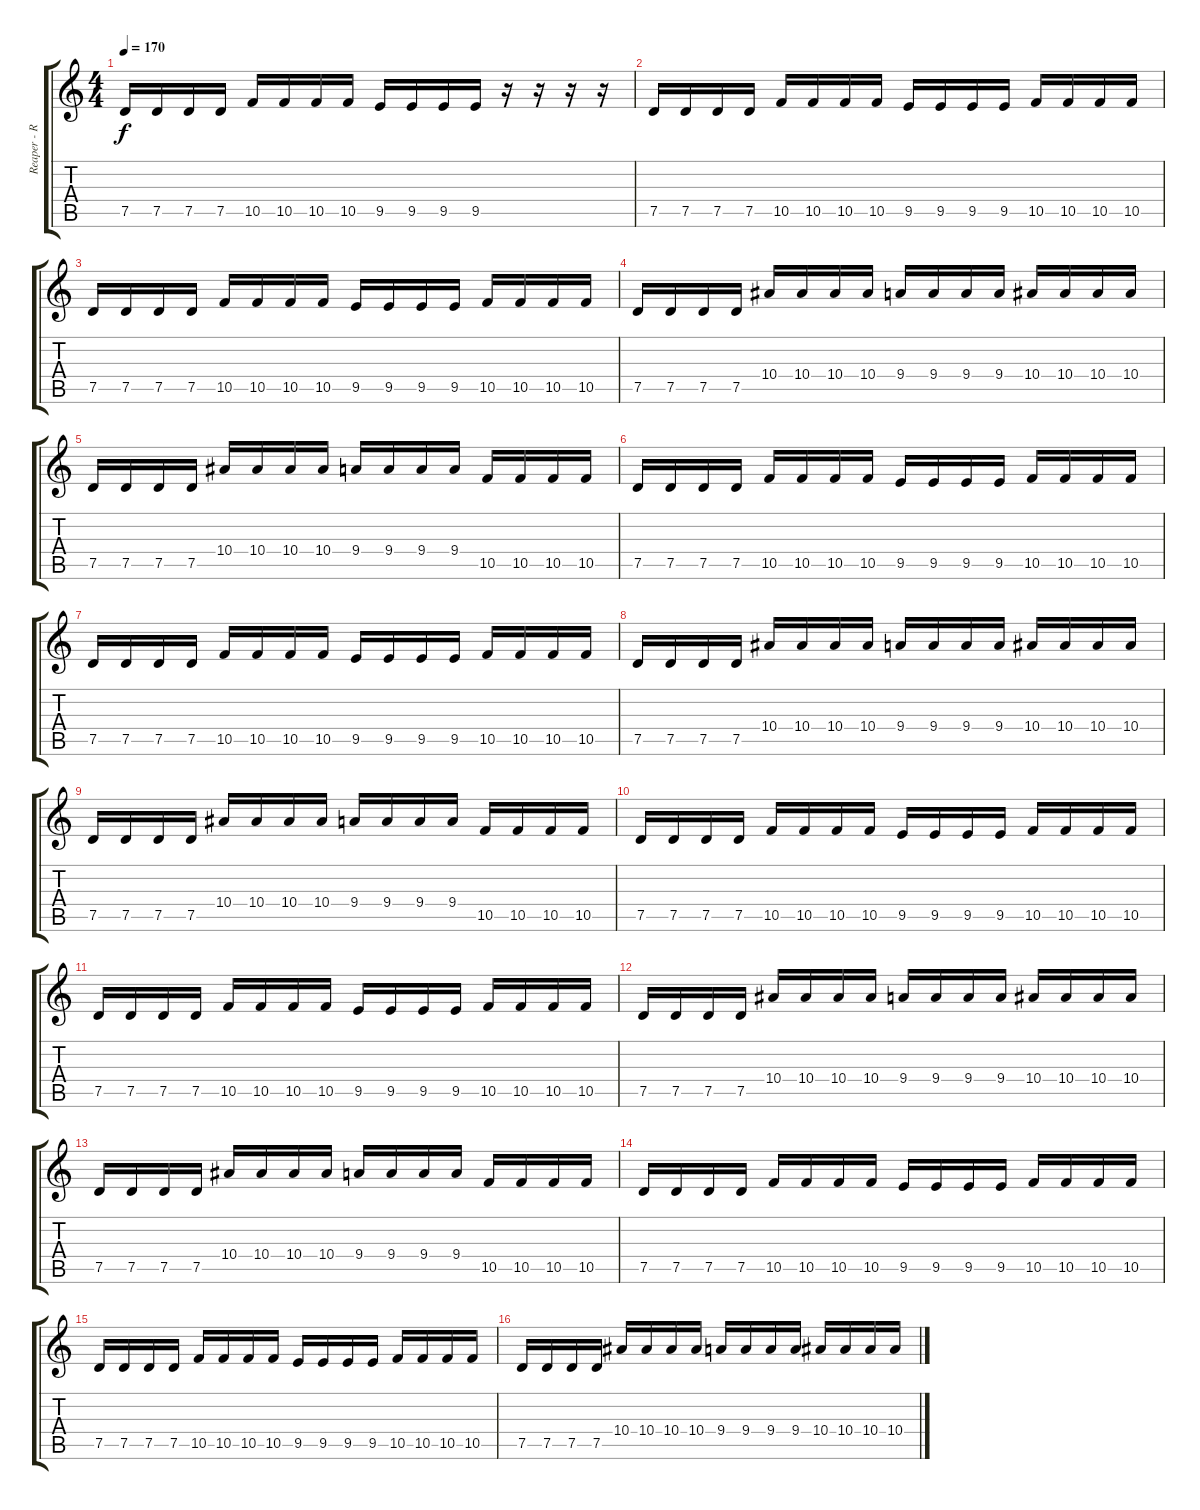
\track ("Reaper - Right" "Reaper - R") {instrument overdrivenguitar}
\staff {score tabs}
\tuning (D4 A3 F3 C3 G2 C2) {hide}
\ts (4 4)
\tempo 170
\clef g2
\ks c
7.5.16{dy f} 7.5.16 7.5.16 7.5.16 10.5.16 10.5.16 10.5.16 10.5.16 9.5.16 9.5.16 9.5.16 9.5.16 r.16 r.16 r.16 r.16 |
7.5.16 7.5.16 7.5.16 7.5.16 10.5.16 10.5.16 10.5.16 10.5.16 9.5.16 9.5.16 9.5.16 9.5.16 10.5.16 10.5.16 10.5.16 10.5.16 |
7.5.16 7.5.16 7.5.16 7.5.16 10.5.16 10.5.16 10.5.16 10.5.16 9.5.16 9.5.16 9.5.16 9.5.16 10.5.16 10.5.16 10.5.16 10.5.16 |
7.5.16 7.5.16 7.5.16 7.5.16 10.4.16 10.4.16 10.4.16 10.4.16 9.4.16 9.4.16 9.4.16 9.4.16 10.4.16 10.4.16 10.4.16 10.4.16 |
7.5.16 7.5.16 7.5.16 7.5.16 10.4.16 10.4.16 10.4.16 10.4.16 9.4.16 9.4.16 9.4.16 9.4.16 10.5.16 10.5.16 10.5.16 10.5.16 |
7.5.16 7.5.16 7.5.16 7.5.16 10.5.16 10.5.16 10.5.16 10.5.16 9.5.16 9.5.16 9.5.16 9.5.16 10.5.16 10.5.16 10.5.16 10.5.16 |
7.5.16 7.5.16 7.5.16 7.5.16 10.5.16 10.5.16 10.5.16 10.5.16 9.5.16 9.5.16 9.5.16 9.5.16 10.5.16 10.5.16 10.5.16 10.5.16 |
7.5.16 7.5.16 7.5.16 7.5.16 10.4.16 10.4.16 10.4.16 10.4.16 9.4.16 9.4.16 9.4.16 9.4.16 10.4.16 10.4.16 10.4.16 10.4.16 |
7.5.16 7.5.16 7.5.16 7.5.16 10.4.16 10.4.16 10.4.16 10.4.16 9.4.16 9.4.16 9.4.16 9.4.16 10.5.16 10.5.16 10.5.16 10.5.16 |
7.5.16 7.5.16 7.5.16 7.5.16 10.5.16 10.5.16 10.5.16 10.5.16 9.5.16 9.5.16 9.5.16 9.5.16 10.5.16 10.5.16 10.5.16 10.5.16 |
7.5.16 7.5.16 7.5.16 7.5.16 10.5.16 10.5.16 10.5.16 10.5.16 9.5.16 9.5.16 9.5.16 9.5.16 10.5.16 10.5.16 10.5.16 10.5.16 |
7.5.16 7.5.16 7.5.16 7.5.16 10.4.16 10.4.16 10.4.16 10.4.16 9.4.16 9.4.16 9.4.16 9.4.16 10.4.16 10.4.16 10.4.16 10.4.16 |
7.5.16 7.5.16 7.5.16 7.5.16 10.4.16 10.4.16 10.4.16 10.4.16 9.4.16 9.4.16 9.4.16 9.4.16 10.5.16 10.5.16 10.5.16 10.5.16 |
7.5.16 7.5.16 7.5.16 7.5.16 10.5.16 10.5.16 10.5.16 10.5.16 9.5.16 9.5.16 9.5.16 9.5.16 10.5.16 10.5.16 10.5.16 10.5.16 |
7.5.16 7.5.16 7.5.16 7.5.16 10.5.16 10.5.16 10.5.16 10.5.16 9.5.16 9.5.16 9.5.16 9.5.16 10.5.16 10.5.16 10.5.16 10.5.16 |
7.5.16 7.5.16 7.5.16 7.5.16 10.4.16 10.4.16 10.4.16 10.4.16 9.4.16 9.4.16 9.4.16 9.4.16 10.4.16 10.4.16 10.4.16 10.4.16
